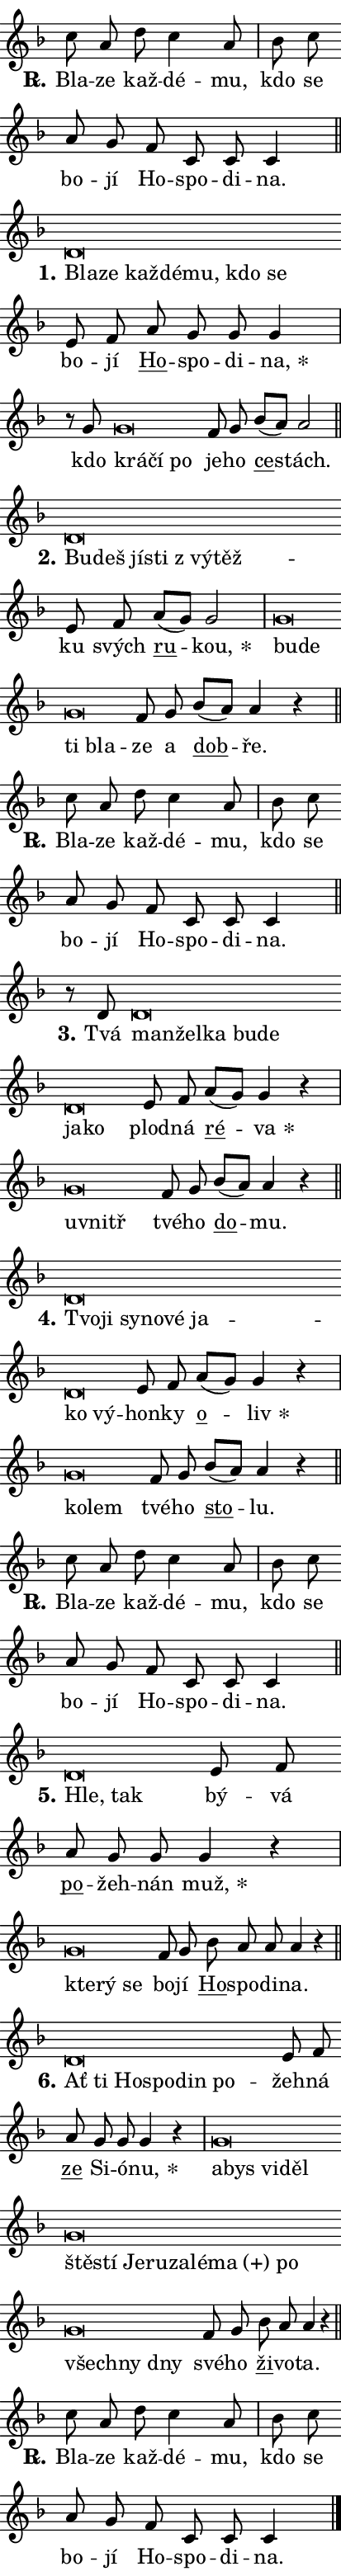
\version "2.22.1"
\header { tagline = "" }
\paper {
  indent = 0\cm
  top-margin = 0\cm
  right-margin = 0\cm
  bottom-margin = 0\cm
  left-margin = 0\cm
  paper-width = 7\cm
  page-breaking = #ly:one-page-breaking
  system-system-spacing.basic-distance = #11
  score-system-spacing.basic-distance = #11.3
  ragged-last = ##f
}


%% Author: Thomas Morley
%% https://lists.gnu.org/archive/html/lilypond-user/2020-05/msg00002.html
#(define (line-position grob)
"Returns position of @var[grob} in current system:
   @code{'start}, if at first time-step
   @code{'end}, if at last time-step
   @code{'middle} otherwise
"
  (let* ((col (ly:item-get-column grob))
         (ln (ly:grob-object col 'left-neighbor))
         (rn (ly:grob-object col 'right-neighbor))
         (col-to-check-left (if (ly:grob? ln) ln col))
         (col-to-check-right (if (ly:grob? rn) rn col))
         (break-dir-left
           (and
             (ly:grob-property col-to-check-left 'non-musical #f)
             (ly:item-break-dir col-to-check-left)))
         (break-dir-right
           (and
             (ly:grob-property col-to-check-right 'non-musical #f)
             (ly:item-break-dir col-to-check-right))))
        (cond ((eqv? 1 break-dir-left) 'start)
              ((eqv? -1 break-dir-right) 'end)
              (else 'middle))))

#(define (tranparent-at-line-position vctor)
  (lambda (grob)
  "Relying on @code{line-position} select the relevant enry from @var{vctor}.
Used to determine transparency,"
    (case (line-position grob)
      ((end) (not (vector-ref vctor 0)))
      ((middle) (not (vector-ref vctor 1)))
      ((start) (not (vector-ref vctor 2))))))

noteHeadBreakVisibility =
#(define-music-function (break-visibility)(vector?)
"Makes @code{NoteHead}s transparent relying on @var{break-visibility}"
#{
  \override NoteHead.transparent =
    #(tranparent-at-line-position break-visibility)
#})

#(define delete-ledgers-for-transparent-note-heads
  (lambda (grob)
    "Reads whether a @code{NoteHead} is transparent.
If so this @code{NoteHead} is removed from @code{'note-heads} from
@var{grob}, which is supposed to be @code{LedgerLineSpanner}.
As a result ledgers are not printed for this @code{NoteHead}"
    (let* ((nhds-array (ly:grob-object grob 'note-heads))
           (nhds-list
             (if (ly:grob-array? nhds-array)
                 (ly:grob-array->list nhds-array)
                 '()))
           ;; Relies on the transparent-property being done before
           ;; Staff.LedgerLineSpanner.after-line-breaking is executed.
           ;; This is fragile ...
           (to-keep
             (remove
               (lambda (nhd)
                 (ly:grob-property nhd 'transparent #f))
               nhds-list)))
      ;; TODO find a better method to iterate over grob-arrays, similiar
      ;; to filter/remove etc for lists
      ;; For now rebuilt from scratch
      (set! (ly:grob-object grob 'note-heads)  '())
      (for-each
        (lambda (nhd)
          (ly:pointer-group-interface::add-grob grob 'note-heads nhd))
        to-keep))))

hideNotes = {
  \noteHeadBreakVisibility #begin-of-line-visible
}
unHideNotes = {
  \noteHeadBreakVisibility #all-visible
}

% work-around for resetting accidentals
% https://lilypond.org/doc/v2.23/Documentation/notation/displaying-rhythms#unmetered-music
cadenzaMeasure = {
  \cadenzaOff
  \partial 1024 s1024
  \cadenzaOn
}

#(define-markup-command (accent layout props text) (markup?)
  "Underline accented syllable"
  (interpret-markup layout props
    #{\markup \override #'(offset . 4.3) \underline { #text }#}))

responsum = \markup \concat {
  "R" \hspace #-1.05 \path #0.1 #'((moveto 0 0.07) (lineto 0.9 0.8)) \hspace #0.05 "."
}

\layout {
    \context {
        \Staff
        \remove "Time_signature_engraver"
        \override LedgerLineSpanner.after-line-breaking = #delete-ledgers-for-transparent-note-heads
    }
    \context {
        \Voice {
            \override NoteHead.output-attributes = #'((class . "notehead"))
            \override Hairpin.height = #0.55
        }
    }
    \context {
        \Lyrics {
            \override StanzaNumber.output-attributes = #'((class . "stanzanumber"))
            \override LyricSpace.minimum-distance = #0.9
            \override LyricText.font-name = #"TeX Gyre Schola"
            \override LyricText.font-size = 1
            \override StanzaNumber.font-name = #"TeX Gyre Schola Bold"
            \override StanzaNumber.font-size = 1
        }
    }
}

% magnetic-lyrics.ily
%
%   written by
%     Jean Abou Samra <jean@abou-samra.fr>
%     Werner Lemberg <wl@gnu.org>
%
%   adapted by
%     Jiri Hon <jiri.hon@gmail.com>
%
% Version 2022-Apr-15

% https://www.mail-archive.com/lilypond-user@gnu.org/msg149350.html

#(define (Left_hyphen_pointer_engraver context)
   "Collect syllable-hyphen-syllable occurrences in lyrics and store
them in properties.  This engraver only looks to the left.  For
example, if the lyrics input is @code{foo -- bar}, it does the
following.

@itemize @bullet
@item
Set the @code{text} property of the @code{LyricHyphen} grob between
@q{foo} and @q{bar} to @code{foo}.

@item
Set the @code{left-hyphen} property of the @code{LyricText} grob with
text @q{foo} to the @code{LyricHyphen} grob between @q{foo} and
@q{bar}.
@end itemize

Use this auxiliary engraver in combination with the
@code{lyric-@/text::@/apply-@/magnetic-@/offset!} hook."
   (let ((hyphen #f)
         (text #f))
     (make-engraver
      (acknowledgers
       ((lyric-syllable-interface engraver grob source-engraver)
        (set! text grob)))
      (end-acknowledgers
       ((lyric-hyphen-interface engraver grob source-engraver)
        ;(when (not (grob::has-interface grob 'lyric-space-interface))
          (set! hyphen grob)));)
      ((stop-translation-timestep engraver)
       (when (and text hyphen)
         (ly:grob-set-object! text 'left-hyphen hyphen))
       (set! text #f)
       (set! hyphen #f)))))

#(define (lyric-text::apply-magnetic-offset! grob)
   "If the space between two syllables is less than the value in
property @code{LyricText@/.details@/.squash-threshold}, move the right
syllable to the left so that it gets concatenated with the left
syllable.

Use this function as a hook for
@code{LyricText@/.after-@/line-@/breaking} if the
@code{Left_@/hyphen_@/pointer_@/engraver} is active."
   (let ((hyphen (ly:grob-object grob 'left-hyphen #f)))
     (when hyphen
       (let ((left-text (ly:spanner-bound hyphen LEFT)))
         (when (grob::has-interface left-text 'lyric-syllable-interface)
           (let* ((common (ly:grob-common-refpoint grob left-text X))
                  (this-x-ext (ly:grob-extent grob common X))
                  (left-x-ext
                   (begin
                     ;; Trigger magnetism for left-text.
                     (ly:grob-property left-text 'after-line-breaking)
                     (ly:grob-extent left-text common X)))
                  ;; `delta` is the gap width between two syllables.
                  (delta (- (interval-start this-x-ext)
                            (interval-end left-x-ext)))
                  (details (ly:grob-property grob 'details))
                  (threshold (assoc-get 'squash-threshold details 0.2)))
             (when (< delta threshold)
               (let* (;; We have to manipulate the input text so that
                      ;; ligatures crossing syllable boundaries are not
                      ;; disabled.  For languages based on the Latin
                      ;; script this is essentially a beautification.
                      ;; However, for non-Western scripts it can be a
                      ;; necessity.
                      (lt (ly:grob-property left-text 'text))
                      (rt (ly:grob-property grob 'text))
                      (is-space (grob::has-interface hyphen 'lyric-space-interface))
                      (space (if is-space " " ""))
                      (space-markup (grob-interpret-markup grob " "))
                      (space-size (interval-length (ly:stencil-extent space-markup X)))
                      (extra-delta (if is-space space-size 0))
                      ;; Append new syllable.
                      (ltrt-space (if (and (string? lt) (string? rt))
                                (string-append lt space rt)
                                (make-concat-markup (list lt space rt))))
                      ;; Right-align `ltrt` to the right side.
                      (ltrt-space-markup (grob-interpret-markup
                               grob
                               (make-translate-markup
                                (cons (interval-length this-x-ext) 0)
                                (make-right-align-markup ltrt-space)))))
                 (begin
                   ;; Don't print `left-text`.
                   (ly:grob-set-property! left-text 'stencil #f)
                   ;; Set text and stencil (which holds all collected
                   ;; syllables so far) and shift it to the left.
                   (ly:grob-set-property! grob 'text ltrt-space)
                   (ly:grob-set-property! grob 'stencil ltrt-space-markup)
                   (ly:grob-translate-axis! grob (- (- delta extra-delta)) X))))))))))


#(define (lyric-hyphen::displace-bounds-first grob)
   ;; Make very sure this callback isn't triggered too early.
   (let ((left (ly:spanner-bound grob LEFT))
         (right (ly:spanner-bound grob RIGHT)))
     (ly:grob-property left 'after-line-breaking)
     (ly:grob-property right 'after-line-breaking)
     (ly:lyric-hyphen::print grob)))

squashThreshold = #0.4

\layout {
  \context {
    \Lyrics
    \consists #Left_hyphen_pointer_engraver
    \override LyricText.after-line-breaking =
      #lyric-text::apply-magnetic-offset!
    \override LyricHyphen.stencil = #lyric-hyphen::displace-bounds-first
    \override LyricText.details.squash-threshold = \squashThreshold
    \override LyricHyphen.minimum-distance = 0
    \override LyricHyphen.minimum-length = \squashThreshold
  }
}

squash = \override LyricText.details.squash-threshold = 9999
unSquash = \override LyricText.details.squash-threshold = \squashThreshold

left = \override LyricText.self-alignment-X = #LEFT
unLeft = \revert LyricText.self-alignment-X

starOffset = #(lambda (grob) 
                (let ((x_offset (ly:self-alignment-interface::aligned-on-x-parent grob)))
                  (if (= x_offset 0) 0 (+ x_offset 1.2))))

star = #(define-music-function (syllable)(string?)
"Append star separator at the end of a syllable"
#{
  \once \override LyricText.X-offset = #starOffset
  \lyricmode { \markup {
    #syllable
    \override #'((font-name . "TeX Gyre Schola Bold")) \hspace #0.2 \lower #0.65 \larger "*"
  } }
#})

starAccent = #(define-music-function (syllable)(string?)
"Append star separator at the end of a syllable and make accent"
#{
  \once \override LyricText.X-offset = #starOffset
  \lyricmode { \markup {
    \accent #syllable
    \override #'((font-name . "TeX Gyre Schola Bold")) \hspace #0.2 \lower #0.65 \larger "*"
  } }
#})

breath = #(define-music-function (syllable)(string?)
"Append breathing indicator at the end of a syllable"
#{
  \lyricmode { \markup { #syllable "+" } }
#})

optionalBreath = #(define-music-function (syllable)(string?)
"Append optional breathing indicator at the end of a syllable"
#{
  \lyricmode { \markup { #syllable "(+)" } }
#})


\score {
    <<
        \new Voice = "melody" { \cadenzaOn \key f \major \relative { c''8 a d c4 a8 \cadenzaMeasure \bar "|" bes8 c \bar "" a g \bar "" f c c c4 \cadenzaMeasure \bar "||" \break } }
        \new Lyrics \lyricsto "melody" { \lyricmode { \set stanza = \responsum
Bla -- ze kaž -- dé -- mu, kdo se bo -- jí Ho -- spo -- di -- na. } }
    >>
    \layout {}
}

\score {
    <<
        \new Voice = "melody" { \cadenzaOn \key f \major \relative { d'\breve*1/16 \hideNotes \breve*1/16 \bar "" \breve*1/16 \bar "" \breve*1/16 \bar "" \breve*1/16 \bar "" \breve*1/16 \breve*1/16 \bar "" \unHideNotes e8 f \bar "" a g g g4 \cadenzaMeasure \bar "|" r8 g g\breve*1/16 \hideNotes \breve*1/16 \breve*1/16 \bar "" \unHideNotes f8 g \bar "" bes[( a)] a2 \cadenzaMeasure \bar "||" \break } }
        \new Lyrics \lyricsto "melody" { \lyricmode { \set stanza = "1."
\left Bla -- \squash ze kaž -- dé -- mu, kdo se \unLeft \unSquash bo -- jí \markup \accent Ho -- spo -- di -- \star na, kdo \left krá -- \squash čí po \unLeft \unSquash je -- ho \markup \accent ce -- stách. } }
    >>
    \layout {}
}

\score {
    <<
        \new Voice = "melody" { \cadenzaOn \key f \major \relative { d'\breve*1/16 \hideNotes \breve*1/16 \bar "" \breve*1/16 \bar "" \breve*1/16 \bar "" \breve*1/16 \breve*1/16 \bar "" \unHideNotes e8 f \bar "" a[( g)] g2 \cadenzaMeasure \bar "|" g\breve*1/16 \hideNotes \breve*1/16 \bar "" \breve*1/16 \breve*1/16 \bar "" \unHideNotes f8 g \bar "" bes[( a)] a4 r \cadenzaMeasure \bar "||" \break } }
        \new Lyrics \lyricsto "melody" { \lyricmode { \set stanza = "2."
\left Bu -- \squash deš jí -- sti "z vý" -- těž -- \unLeft \unSquash ku svých \markup \accent ru -- \star kou, \left bu -- \squash de ti bla -- \unLeft \unSquash ze a \markup \accent dob -- ře. } }
    >>
    \layout {}
}

\score {
    <<
        \new Voice = "melody" { \cadenzaOn \key f \major \relative { c''8 a d c4 a8 \cadenzaMeasure \bar "|" bes8 c \bar "" a g \bar "" f c c c4 \cadenzaMeasure \bar "||" \break } }
        \new Lyrics \lyricsto "melody" { \lyricmode { \set stanza = \responsum
Bla -- ze kaž -- dé -- mu, kdo se bo -- jí Ho -- spo -- di -- na. } }
    >>
    \layout {}
}

\score {
    <<
        \new Voice = "melody" { \cadenzaOn \key f \major \relative { r8 d' d\breve*1/16 \hideNotes \breve*1/16 \bar "" \breve*1/16 \bar "" \breve*1/16 \bar "" \breve*1/16 \bar "" \breve*1/16 \breve*1/16 \bar "" \unHideNotes e8 f \bar "" a[( g)] g4 r \cadenzaMeasure \bar "|" g\breve*1/16 \hideNotes \breve*1/16 \bar "" \unHideNotes f8 g \bar "" bes[( a)] a4 r \cadenzaMeasure \bar "||" \break } }
        \new Lyrics \lyricsto "melody" { \lyricmode { \set stanza = "3."
Tvá \left man -- \squash žel -- ka bu -- de ja -- ko \unLeft \unSquash plod -- ná \markup \accent ré -- \star va \left u -- \squash vnitř \unLeft \unSquash tvé -- ho \markup \accent do -- mu. } }
    >>
    \layout {}
}

\score {
    <<
        \new Voice = "melody" { \cadenzaOn \key f \major \relative { d'\breve*1/16 \hideNotes \breve*1/16 \bar "" \breve*1/16 \bar "" \breve*1/16 \bar "" \breve*1/16 \bar "" \breve*1/16 \bar "" \breve*1/16 \breve*1/16 \bar "" \unHideNotes e8 f \bar "" a[( g)] g4 r \cadenzaMeasure \bar "|" g\breve*1/16 \hideNotes \breve*1/16 \bar "" \unHideNotes f8 g \bar "" bes[( a)] a4 r \cadenzaMeasure \bar "||" \break } }
        \new Lyrics \lyricsto "melody" { \lyricmode { \set stanza = "4."
\left Tvo -- \squash ji sy -- no -- vé ja -- ko vý -- \unLeft \unSquash hon -- ky \markup \accent o -- \star liv \left ko -- \squash lem \unLeft \unSquash tvé -- ho \markup \accent sto -- lu. } }
    >>
    \layout {}
}

\score {
    <<
        \new Voice = "melody" { \cadenzaOn \key f \major \relative { c''8 a d c4 a8 \cadenzaMeasure \bar "|" bes8 c \bar "" a g \bar "" f c c c4 \cadenzaMeasure \bar "||" \break } }
        \new Lyrics \lyricsto "melody" { \lyricmode { \set stanza = \responsum
Bla -- ze kaž -- dé -- mu, kdo se bo -- jí Ho -- spo -- di -- na. } }
    >>
    \layout {}
}

\score {
    <<
        \new Voice = "melody" { \cadenzaOn \key f \major \relative { d'\breve*1/16 \hideNotes \breve*1/16 \bar "" \unHideNotes e8 f \bar "" a g g g4 r \cadenzaMeasure \bar "|" g\breve*1/16 \hideNotes \breve*1/16 \breve*1/16 \bar "" \unHideNotes f8 g \bar "" bes a a a4 r \cadenzaMeasure \bar "||" \break } }
        \new Lyrics \lyricsto "melody" { \lyricmode { \set stanza = "5."
\left Hle, \squash tak \unLeft \unSquash bý -- vá \markup \accent po -- žeh -- nán \star muž, \left kte -- \squash rý se \unLeft \unSquash bo -- jí \markup \accent Ho -- spo -- di -- na. } }
    >>
    \layout {}
}

\score {
    <<
        \new Voice = "melody" { \cadenzaOn \key f \major \relative { d'\breve*1/16 \hideNotes \breve*1/16 \bar "" \breve*1/16 \bar "" \breve*1/16 \bar "" \breve*1/16 \breve*1/16 \bar "" \unHideNotes e8 f \bar "" a g g g4 r \cadenzaMeasure \bar "|" g\breve*1/16 \hideNotes \breve*1/16 \bar "" \breve*1/16 \bar "" \breve*1/16 \bar "" \breve*1/16 \bar "" \breve*1/16 \bar "" \breve*1/16 \bar "" \breve*1/16 \bar "" \breve*1/16 \bar "" \breve*1/16 \bar "" \breve*1/16 \bar "" \breve*1/16 \bar "" \breve*1/16 \bar "" \breve*1/16 \breve*1/16 \bar "" \unHideNotes f8 g \bar "" bes a a4 r \cadenzaMeasure \bar "||" \break } }
        \new Lyrics \lyricsto "melody" { \lyricmode { \set stanza = "6."
\left Ať \squash ti Ho -- spo -- din po -- \unLeft \unSquash žeh -- ná \markup \accent ze Si -- ó -- \star nu, \left a -- \squash bys vi -- děl ště -- stí Je -- ru -- za -- lé -- \optionalBreath ma po všech -- ny dny \unLeft \unSquash své -- ho \markup \accent ži -- vo -- ta. } }
    >>
    \layout {}
}

\score {
    <<
        \new Voice = "melody" { \cadenzaOn \key f \major \relative { c''8 a d c4 a8 \cadenzaMeasure \bar "|" bes8 c \bar "" a g \bar "" f c c c4 \cadenzaMeasure \bar "||" \break } \bar "|." }
        \new Lyrics \lyricsto "melody" { \lyricmode { \set stanza = \responsum
Bla -- ze kaž -- dé -- mu, kdo se bo -- jí Ho -- spo -- di -- na. } }
    >>
    \layout {}
}
